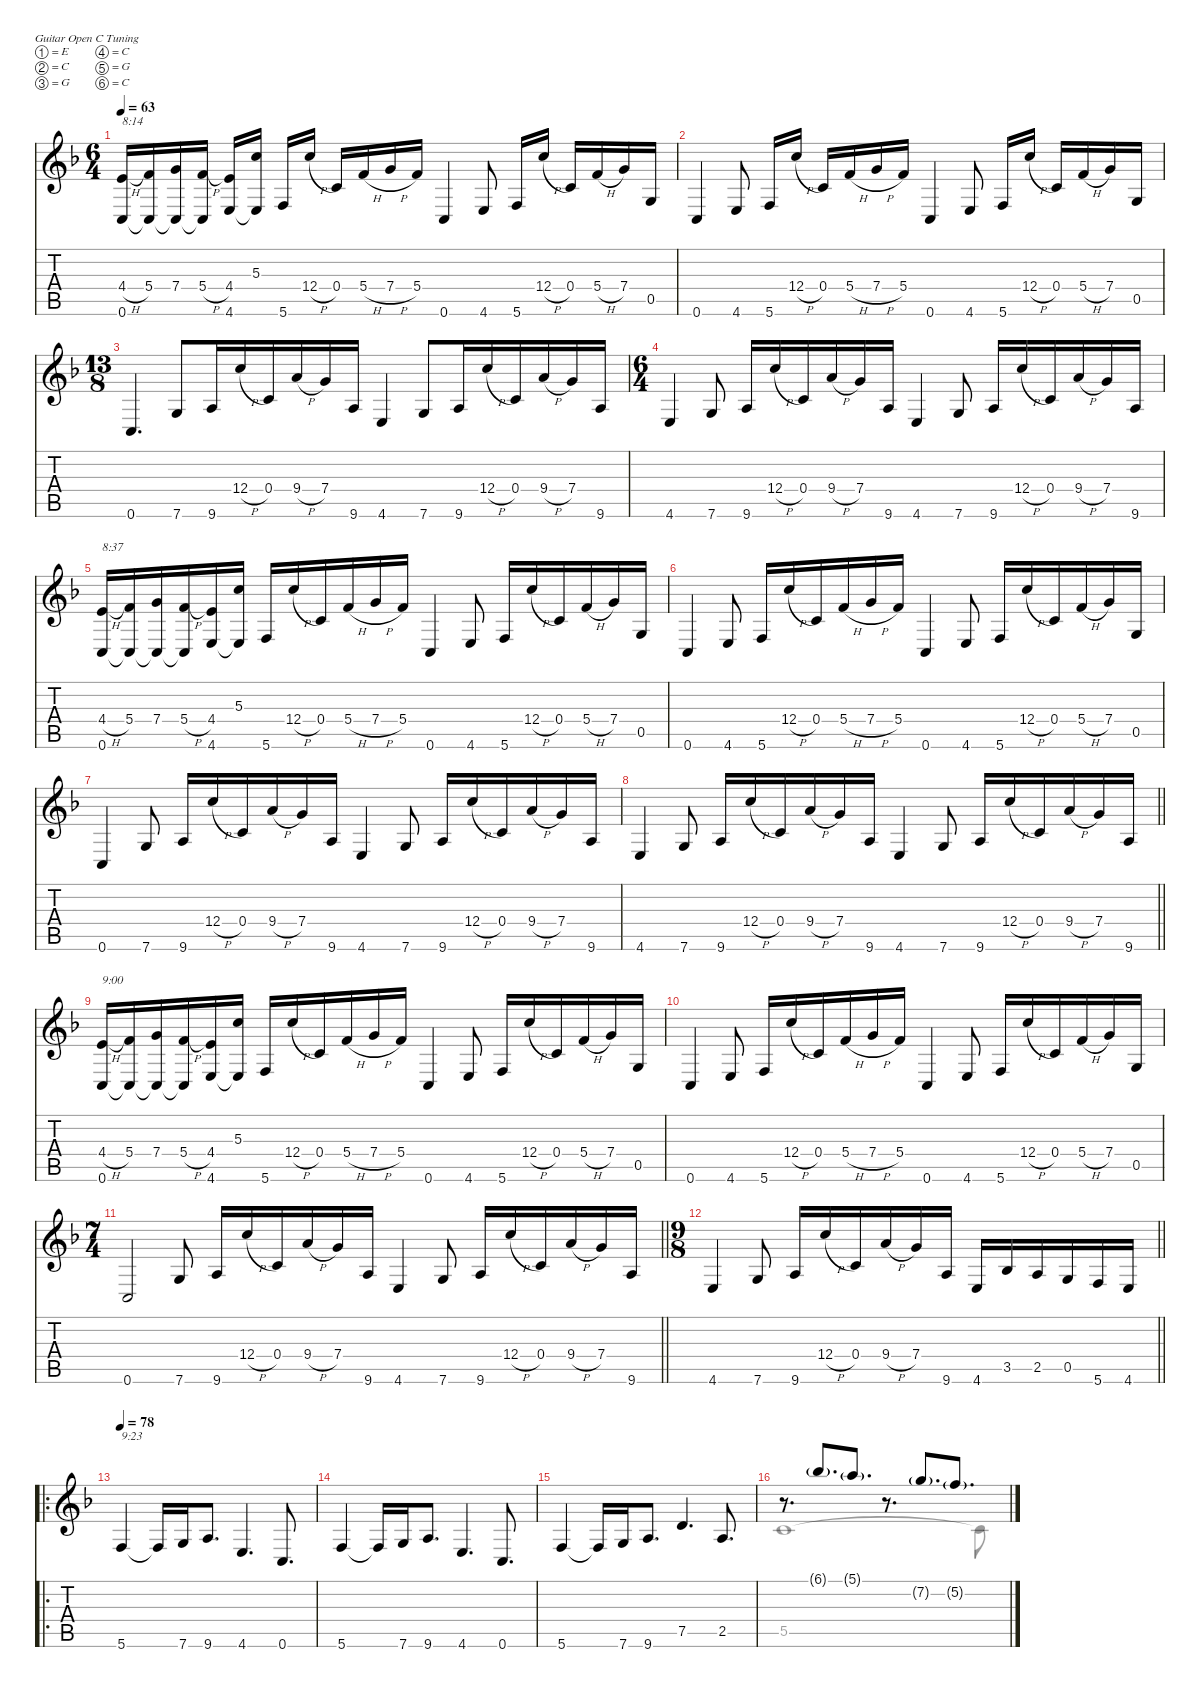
\defaultSystemsLayout 4
\hideDynamics
\bracketExtendMode nobrackets
\singleTrackTrackNamePolicy hidden
\multiTrackTrackNamePolicy hidden
\firstSystemTrackNameMode fullname
\firstSystemTrackNameOrientation horizontal
\otherSystemsTrackNameOrientation horizontal
\track ("Guitar 1" "dist.guit.") {instrument distortionguitar}
\staff {score tabs}
\tuning (E4 C4 G3 C3 G2 C2)
\voice
\ts (6 4)
\tempo 63
\clef g2
\ks f
(4.4{h acc forcenatural} 0.6{acc forcenatural}).16{txt "8:14" dy f beam Up} (5.4{acc forcenatural} 0.6{t acc forcenatural}).16{beam Up} (7.4{acc forcenatural} 0.6{t acc forcenatural}).16{beam Up} (5.4{h acc forcenatural} 0.6{t acc forcenatural}).16{beam Up} (4.4{acc forcenatural} 4.6{acc forcenatural}).16{beam Up} (5.3{acc forcenatural} 4.6{t acc forcenatural}).16{beam Up beam split} 5.6{acc forcenatural}.16{beam Up} 12.4{h acc forcenatural}.16{beam Up} 0.4{acc forcenatural}.16{beam Up} 5.4{h acc forcenatural}.16{beam Up} 7.4{h acc forcenatural}.16{beam Up} 5.4{acc forcenatural}.16{beam Up} 0.6{acc forcenatural}.4{beam Up} 4.6{acc forcenatural}.8{beam Up beam split} 5.6{acc forcenatural}.16{beam Up} 12.4{h acc forcenatural}.16{beam Up} 0.4{acc forcenatural}.16{beam Up} 5.4{h acc forcenatural}.16{beam Up} 7.4{acc forcenatural}.16{beam Up} 0.5{acc forcenatural}.16{beam Up} |
0.6{acc forcenatural}.4{beam Up} 4.6{acc forcenatural}.8{beam Up beam split} 5.6{acc forcenatural}.16{beam Up} 12.4{h acc forcenatural}.16{beam Up} 0.4{acc forcenatural}.16{beam Up} 5.4{h acc forcenatural}.16{beam Up} 7.4{h acc forcenatural}.16{beam Up} 5.4{acc forcenatural}.16{beam Up} 0.6{acc forcenatural}.4{beam Up} 4.6{acc forcenatural}.8{beam Up beam split} 5.6{acc forcenatural}.16{beam Up} 12.4{h acc forcenatural}.16{beam Up} 0.4{acc forcenatural}.16{beam Up} 5.4{h acc forcenatural}.16{beam Up} 7.4{acc forcenatural}.16{beam Up} 0.5{acc forcenatural}.16{beam Up} |
\ts (13 8)
\beaming (8 13)
0.6{acc forcenatural}.4{d beam Up} 7.6{acc forcenatural}.8{beam Up} 9.6{acc forcenatural}.16{beam Up} 12.4{h acc forcenatural}.16{beam Up beam merge} 0.4{acc forcenatural}.16{beam Up} 9.4{h acc forcenatural}.16{beam Up beam merge} 7.4{acc forcenatural}.16{beam Up} 9.6{acc forcenatural}.16{beam Up} 4.6{acc forcenatural}.4{beam Up} 7.6{acc forcenatural}.8{beam Up} 9.6{acc forcenatural}.16{beam Up} 12.4{h acc forcenatural}.16{beam Up beam merge} 0.4{acc forcenatural}.16{beam Up} 9.4{h acc forcenatural}.16{beam Up beam merge} 7.4{acc forcenatural}.16{beam Up} 9.6{acc forcenatural}.16{beam Up} |
\ts (6 4)
\beaming (8 6 6)
4.6{acc forcenatural}.4{beam Up} 7.6{acc forcenatural}.8{beam Up beam split} 9.6{acc forcenatural}.16{beam Up} 12.4{h acc forcenatural}.16{beam Up} 0.4{acc forcenatural}.16{beam Up} 9.4{h acc forcenatural}.16{beam Up} 7.4{acc forcenatural}.16{beam Up} 9.6{acc forcenatural}.16{beam Up} 4.6{acc forcenatural}.4{beam Up} 7.6{acc forcenatural}.8{beam Up beam split} 9.6{acc forcenatural}.16{beam Up} 12.4{h acc forcenatural}.16{beam Up} 0.4{acc forcenatural}.16{beam Up} 9.4{h acc forcenatural}.16{beam Up} 7.4{acc forcenatural}.16{beam Up} 9.6{acc forcenatural}.16{beam Up} |
(4.4{h acc forcenatural} 0.6{acc forcenatural}).16{txt "8:37" beam Up} (5.4{acc forcenatural} 0.6{t acc forcenatural}).16{beam Up} (7.4{acc forcenatural} 0.6{t acc forcenatural}).16{beam Up} (5.4{h acc forcenatural} 0.6{t acc forcenatural}).16{beam Up} (4.4{acc forcenatural} 4.6{acc forcenatural}).16{beam Up} (5.3{acc forcenatural} 4.6{t acc forcenatural}).16{beam Up beam split} 5.6{acc forcenatural}.16{beam Up} 12.4{h acc forcenatural}.16{beam Up} 0.4{acc forcenatural}.16{beam Up} 5.4{h acc forcenatural}.16{beam Up} 7.4{h acc forcenatural}.16{beam Up} 5.4{acc forcenatural}.16{beam Up} 0.6{acc forcenatural}.4{beam Up} 4.6{acc forcenatural}.8{beam Up beam split} 5.6{acc forcenatural}.16{beam Up} 12.4{h acc forcenatural}.16{beam Up} 0.4{acc forcenatural}.16{beam Up} 5.4{h acc forcenatural}.16{beam Up} 7.4{acc forcenatural}.16{beam Up} 0.5{acc forcenatural}.16{beam Up} |
0.6{acc forcenatural}.4{beam Up} 4.6{acc forcenatural}.8{beam Up beam split} 5.6{acc forcenatural}.16{beam Up} 12.4{h acc forcenatural}.16{beam Up} 0.4{acc forcenatural}.16{beam Up} 5.4{h acc forcenatural}.16{beam Up} 7.4{h acc forcenatural}.16{beam Up} 5.4{acc forcenatural}.16{beam Up} 0.6{acc forcenatural}.4{beam Up} 4.6{acc forcenatural}.8{beam Up beam split} 5.6{acc forcenatural}.16{beam Up} 12.4{h acc forcenatural}.16{beam Up} 0.4{acc forcenatural}.16{beam Up} 5.4{h acc forcenatural}.16{beam Up} 7.4{acc forcenatural}.16{beam Up} 0.5{acc forcenatural}.16{beam Up} |
0.6{acc forcenatural}.4{beam Up} 7.6{acc forcenatural}.8{beam Up beam split} 9.6{acc forcenatural}.16{beam Up} 12.4{h acc forcenatural}.16{beam Up} 0.4{acc forcenatural}.16{beam Up} 9.4{h acc forcenatural}.16{beam Up} 7.4{acc forcenatural}.16{beam Up} 9.6{acc forcenatural}.16{beam Up} 4.6{acc forcenatural}.4{beam Up} 7.6{acc forcenatural}.8{beam Up beam split} 9.6{acc forcenatural}.16{beam Up} 12.4{h acc forcenatural}.16{beam Up} 0.4{acc forcenatural}.16{beam Up} 9.4{h acc forcenatural}.16{beam Up} 7.4{acc forcenatural}.16{beam Up} 9.6{acc forcenatural}.16{beam Up} |
\barLineRight lightlight
4.6{acc forcenatural}.4{beam Up} 7.6{acc forcenatural}.8{beam Up beam split} 9.6{acc forcenatural}.16{beam Up} 12.4{h acc forcenatural}.16{beam Up} 0.4{acc forcenatural}.16{beam Up} 9.4{h acc forcenatural}.16{beam Up} 7.4{acc forcenatural}.16{beam Up} 9.6{acc forcenatural}.16{beam Up} 4.6{acc forcenatural}.4{beam Up} 7.6{acc forcenatural}.8{beam Up beam split} 9.6{acc forcenatural}.16{beam Up} 12.4{h acc forcenatural}.16{beam Up} 0.4{acc forcenatural}.16{beam Up} 9.4{h acc forcenatural}.16{beam Up} 7.4{acc forcenatural}.16{beam Up} 9.6{acc forcenatural}.16{beam Up} |
(4.4{h acc forcenatural} 0.6{acc forcenatural}).16{txt "9:00" beam Up} (5.4{acc forcenatural} 0.6{t acc forcenatural}).16{beam Up} (7.4{acc forcenatural} 0.6{t acc forcenatural}).16{beam Up} (5.4{h acc forcenatural} 0.6{t acc forcenatural}).16{beam Up} (4.4{acc forcenatural} 4.6{acc forcenatural}).16{beam Up} (5.3{acc forcenatural} 4.6{t acc forcenatural}).16{beam Up beam split} 5.6{acc forcenatural}.16{beam Up} 12.4{h acc forcenatural}.16{beam Up} 0.4{acc forcenatural}.16{beam Up} 5.4{h acc forcenatural}.16{beam Up} 7.4{h acc forcenatural}.16{beam Up} 5.4{acc forcenatural}.16{beam Up} 0.6{acc forcenatural}.4{beam Up} 4.6{acc forcenatural}.8{beam Up beam split} 5.6{acc forcenatural}.16{beam Up} 12.4{h acc forcenatural}.16{beam Up} 0.4{acc forcenatural}.16{beam Up} 5.4{h acc forcenatural}.16{beam Up} 7.4{acc forcenatural}.16{beam Up} 0.5{acc forcenatural}.16{beam Up} |
0.6{acc forcenatural}.4{beam Up} 4.6{acc forcenatural}.8{beam Up beam split} 5.6{acc forcenatural}.16{beam Up} 12.4{h acc forcenatural}.16{beam Up} 0.4{acc forcenatural}.16{beam Up} 5.4{h acc forcenatural}.16{beam Up} 7.4{h acc forcenatural}.16{beam Up} 5.4{acc forcenatural}.16{beam Up} 0.6{acc forcenatural}.4{beam Up} 4.6{acc forcenatural}.8{beam Up beam split} 5.6{acc forcenatural}.16{beam Up} 12.4{h acc forcenatural}.16{beam Up} 0.4{acc forcenatural}.16{beam Up} 5.4{h acc forcenatural}.16{beam Up} 7.4{acc forcenatural}.16{beam Up} 0.5{acc forcenatural}.16{beam Up} |
\ts (7 4)
\beaming (8 6 4 4)
\barLineRight lightlight
0.6{acc forcenatural}.2{beam Up} 7.6{acc forcenatural}.8{beam Up beam split} 9.6{acc forcenatural}.16{beam Up} 12.4{h acc forcenatural}.16{beam Up beam merge} 0.4{acc forcenatural}.16{beam Up} 9.4{h acc forcenatural}.16{beam Up} 7.4{acc forcenatural}.16{beam Up} 9.6{acc forcenatural}.16{beam Up} 4.6{acc forcenatural}.4{beam Up} 7.6{acc forcenatural}.8{beam Up beam split} 9.6{acc forcenatural}.16{beam Up} 12.4{h acc forcenatural}.16{beam Up beam merge} 0.4{acc forcenatural}.16{beam Up} 9.4{h acc forcenatural}.16{beam Up} 7.4{acc forcenatural}.16{beam Up} 9.6{acc forcenatural}.16{beam Up} |
\ts (9 8)
\beaming (8 3 3 3)
\barLineRight lightlight
4.6{acc forcenatural}.4{beam Up} 7.6{acc forcenatural}.8{beam Up} 9.6{acc forcenatural}.16{beam Up} 12.4{h acc forcenatural}.16{beam Up} 0.4{acc forcenatural}.16{beam Up} 9.4{h acc forcenatural}.16{beam Up} 7.4{acc forcenatural}.16{beam Up} 9.6{acc forcenatural}.16{beam Up} 4.6{acc forcenatural}.16{beam Up} 3.5{acc b}.16{beam Up} 2.5{acc forcenatural}.16{beam Up} 0.5{acc forcenatural}.16{beam Up} 5.6{acc forcenatural}.16{beam Up} 4.6{acc forcenatural}.16{beam Up} |
\ro
\tempo 78
5.6{acc forcenatural}.4{txt "9:23" beam Up} 5.6{t acc forcenatural}.16{beam Up} 7.6{acc forcenatural}.16{beam Up beam merge} 9.6{acc forcenatural}.8{d beam Up} 4.6{acc forcenatural}.4{d beam Up} 0.6{acc forcenatural}.8{d beam Up} |
5.6{acc forcenatural}.4{beam Up} 5.6{t acc forcenatural}.16{beam Up} 7.6{acc forcenatural}.16{beam Up beam merge} 9.6{acc forcenatural}.8{d beam Up} 4.6{acc forcenatural}.4{d beam Up} 0.6{acc forcenatural}.8{d beam Up} |
5.6{acc forcenatural}.4{beam Up} 5.6{t acc forcenatural}.16{beam Up} 7.6{acc forcenatural}.16{beam Up beam merge} 9.6{acc forcenatural}.8{d beam Up} 7.5{acc forcenatural}.4{d beam Up} 2.5{acc forcenatural}.8{d beam Up} |
r.8{d beam Up} 6.1{g acc b}.8{d dy pp beam Up beam merge} 5.1{g acc forcenatural}.8{d beam Up} r.8{d beam Up} 7.2{g acc forcenatural}.8{d beam Up} 5.2{g acc forcenatural}.8{d beam Up}
\voice
\clef g2
\ottava regular
\simile none
\ks f
|
|
|
|
|
|
|
\barLineRight lightlight
|
|
|
\barLineRight lightlight
|
\barLineRight lightlight
|
|
|
|
5.5{acc forcenatural}.1{beam Down} 5.5{t acc forcenatural}.8{beam Down}
